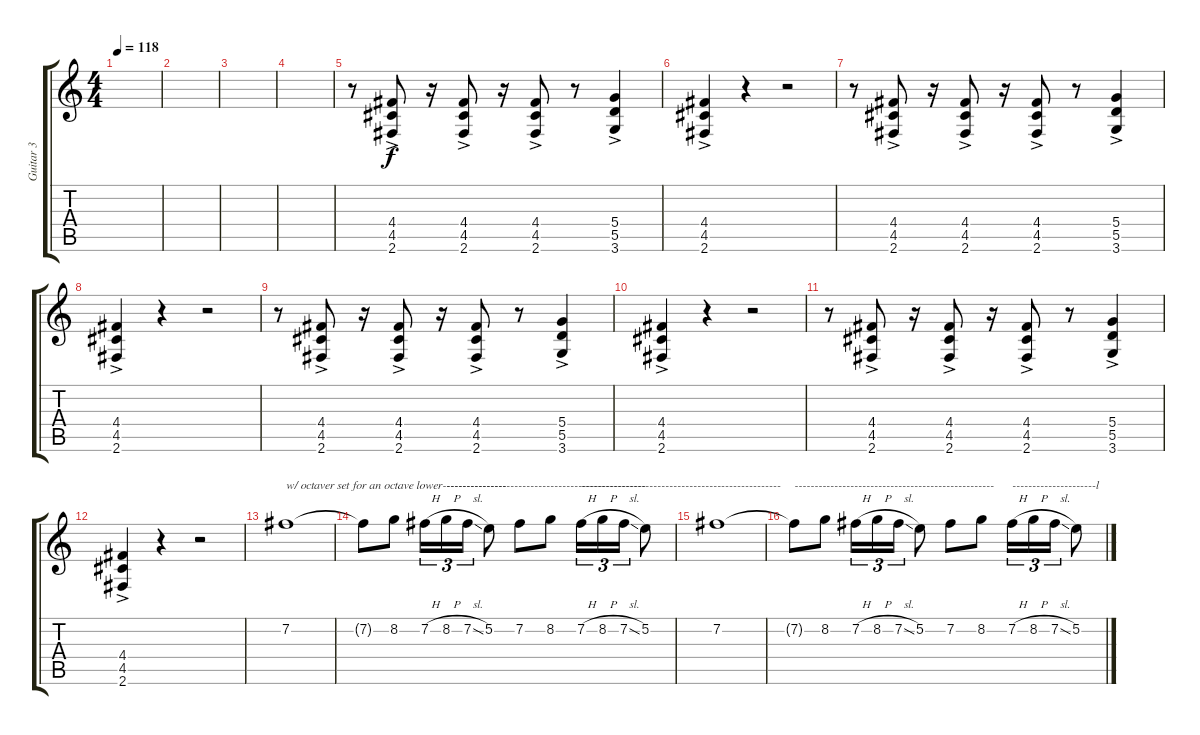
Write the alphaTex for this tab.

\track ("Guitar 3" "Guitar 3") {instrument distortionguitar}
\staff {score tabs}
\tuning (E4 B3 G3 D3 A2 E2) {hide}
\ts (4 4)
\tempo 118
\clef g2
\ks c
|
|
|
|
r.8 (4.4{ac} 4.5{ac} 2.6{ac}).8 r.16 (4.4{ac} 4.5{ac} 2.6{ac}).8 r.16 (4.4{ac} 4.5{ac} 2.6{ac}).8 r.8 (5.4{ac} 5.5{ac} 3.6{ac}).4 |
(4.4{ac} 4.5{ac} 2.6{ac}).4 r.4 r.2 |
r.8 (4.4{ac} 4.5{ac} 2.6{ac}).8 r.16 (4.4{ac} 4.5{ac} 2.6{ac}).8 r.16 (4.4{ac} 4.5{ac} 2.6{ac}).8 r.8 (5.4{ac} 5.5{ac} 3.6{ac}).4 |
(4.4{ac} 4.5{ac} 2.6{ac}).4 r.4 r.2 |
r.8 (4.4{ac} 4.5{ac} 2.6{ac}).8 r.16 (4.4{ac} 4.5{ac} 2.6{ac}).8 r.16 (4.4{ac} 4.5{ac} 2.6{ac}).8 r.8 (5.4{ac} 5.5{ac} 3.6{ac}).4 |
(4.4{ac} 4.5{ac} 2.6{ac}).4 r.4 r.2 |
r.8 (4.4{ac} 4.5{ac} 2.6{ac}).8 r.16 (4.4{ac} 4.5{ac} 2.6{ac}).8 r.16 (4.4{ac} 4.5{ac} 2.6{ac}).8 r.8 (5.4{ac} 5.5{ac} 3.6{ac}).4 |
(4.4{ac} 4.5{ac} 2.6{ac}).4 r.4 r.2 |
7.2.1{txt "w/ octaver set for an octave lower----------------" dy f} |
7.2{t}.8 8.2.8 7.2{h}.16{tu (3 2)} 8.2{h}.16{tu (3 2) txt "--------------------------------------------------"} 7.2{sl}.16{tu (3 2)} 5.2.8 7.2.8 8.2.8 7.2{h}.16{tu (3 2) txt "--------------------------------------------------"} 8.2{h}.16{tu (3 2)} 7.2{sl}.16{tu (3 2)} 5.2.8 |
7.2.1 |
7.2{t}.8{txt "--------------------------------------------------"} 8.2.8 7.2{h}.16{tu (3 2)} 8.2{h}.16{tu (3 2)} 7.2{sl}.16{tu (3 2)} 5.2.8 7.2.8 8.2.8 7.2{h}.16{tu (3 2) txt "---------------------l"} 8.2{h}.16{tu (3 2)} 7.2{sl}.16{tu (3 2)} 5.2.8
